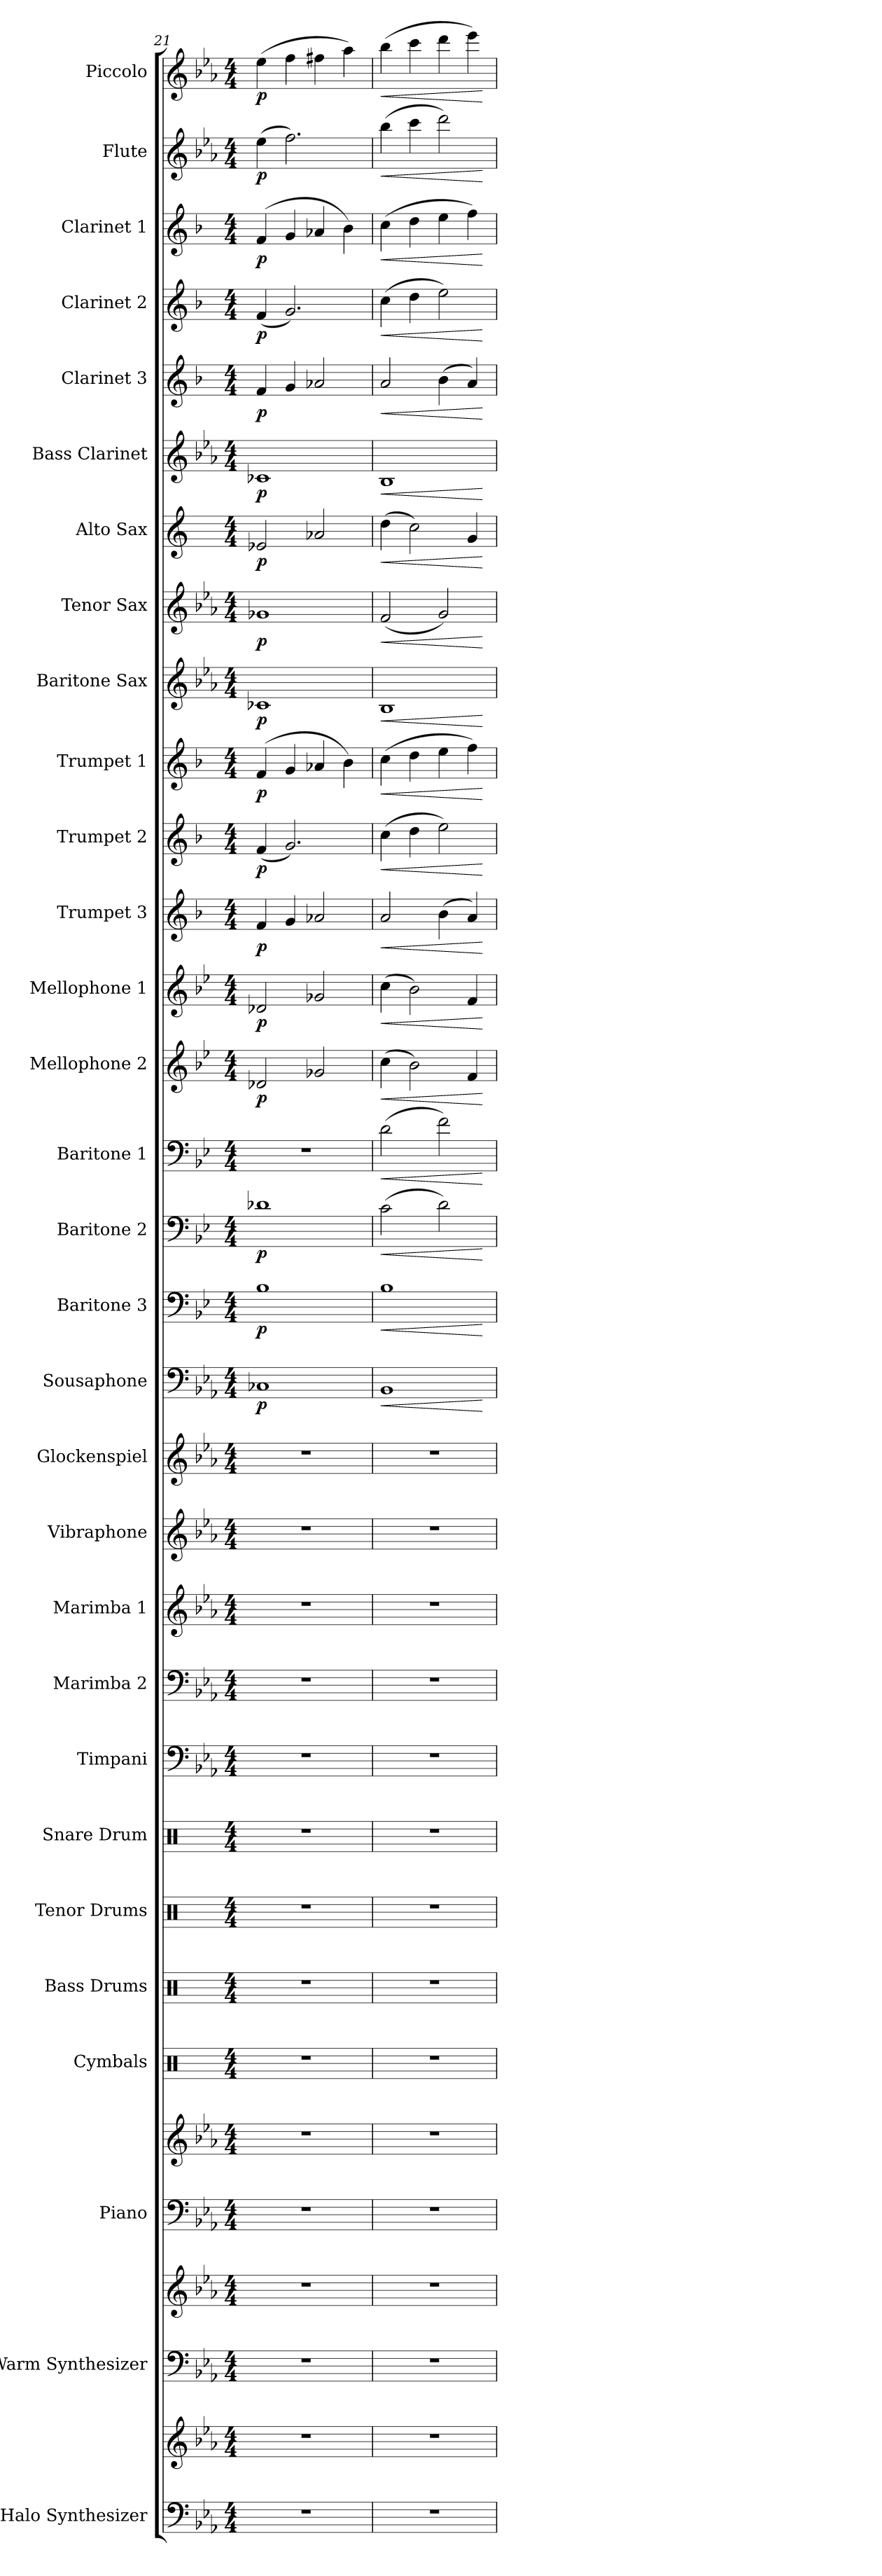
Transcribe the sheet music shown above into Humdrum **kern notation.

**kern	**kern	**kern	**kern	**kern	**kern	**kern	**kern	**kern	**kern	**kern	**kern	**kern	**kern	**kern	**kern	**dynam	**kern	**dynam	**kern	**dynam	**kern	**dynam	**kern	**dynam	**kern	**dynam	**kern	**dynam	**kern	**dynam	**kern	**dynam	**kern	**dynam	**kern	**dynam	**kern	**dynam	**kern	**dynam	**kern	**dynam	**kern	**dynam	**kern	**dynam	**kern	**dynam	**kern	**dynam
*part30	*part30	*part29	*part29	*part28	*part28	*part27	*part26	*part25	*part24	*part23	*part22	*part21	*part20	*part19	*part18	*part18	*part17	*part17	*part16	*part16	*part15	*part15	*part14	*part14	*part13	*part13	*part12	*part12	*part11	*part11	*part10	*part10	*part9	*part9	*part8	*part8	*part7	*part7	*part6	*part6	*part5	*part5	*part4	*part4	*part3	*part3	*part2	*part2	*part1	*part1
*staff33	*staff32	*staff31	*staff30	*staff29	*staff28	*staff27	*staff26	*staff25	*staff24	*staff23	*staff22	*staff21	*staff20	*staff19	*staff18	*staff18	*staff17	*staff17	*staff16	*staff16	*staff15	*staff15	*staff14	*staff14	*staff13	*staff13	*staff12	*staff12	*staff11	*staff11	*staff10	*staff10	*staff9	*staff9	*staff8	*staff8	*staff7	*staff7	*staff6	*staff6	*staff5	*staff5	*staff4	*staff4	*staff3	*staff3	*staff2	*staff2	*staff1	*staff1
*I"Halo Synthesizer	*	*I"Warm Synthesizer	*	*I"Piano	*	*I"Cymbals	*I"Bass Drums	*I"Tenor Drums	*I"Snare Drum	*I"Timpani	*I"Marimba 2	*I"Marimba 1	*I"Vibraphone	*I"Glockenspiel	*I"Sousaphone	*	*I"Baritone 3	*	*I"Baritone 2	*	*I"Baritone 1	*	*I"Mellophone 2	*	*I"Mellophone 1	*	*I"Trumpet 3	*	*I"Trumpet 2	*	*I"Trumpet 1	*	*I"Baritone Sax	*	*I"Tenor Sax	*	*I"Alto Sax	*	*I"Bass Clarinet	*	*I"Clarinet 3	*	*I"Clarinet 2	*	*I"Clarinet 1	*	*I"Flute	*	*I"Piccolo	*
*I'Synth. 2	*	*I'Synth. 1	*	*I'Pno.	*	*I'Cym.	*I'B.D.	*I'T.D.	*I'S.D.	*I'Timp.	*I'Mrm. 2	*I'Mrm. 1	*I'Vib.	*I'Glk.	*	*	*I'Bar. 3	*	*I'Bar. 2	*	*I'Bar. 1	*	*I'Mph. 2	*	*I'Mph. 1	*	*I'Tpt. 3	*	*I'Tpt. 2	*	*I'Tpt. 1	*	*I'Bari. Sax.	*	*I'T. Sax.	*	*I'A. Sax.	*	*I'B. Cl.	*	*I'Cl. 3	*	*I'Cl. 2	*	*I'Cl. 1	*	*I'Fl.	*	*I'Picc.	*
*clefF4	*clefG2	*clefF4	*clefG2	*clefF4	*clefG2	*clefX	*clefX	*clefX	*clefX	*clefF4	*clefF4	*clefG2	*clefG2	*clefG2	*clefF4	*	*clefF4	*	*clefF4	*	*clefF4	*	*clefG2	*	*clefG2	*	*clefG2	*	*clefG2	*	*clefG2	*	*clefG2	*	*clefG2	*	*clefG2	*	*clefG2	*	*clefG2	*	*clefG2	*	*clefG2	*	*clefG2	*	*clefG2	*
*	*	*	*	*	*	*	*	*	*	*	*	*	*	*ITrd-14c-24	*	*	*ITrd4c7	*	*ITrd4c7	*	*ITrd4c7	*	*ITrd4c7	*	*ITrd4c7	*	*ITrd1c2	*	*ITrd1c2	*	*ITrd1c2	*	*ITrd12c21	*	*ITrd8c14	*	*ITrd5c9	*	*ITrd8c14	*	*ITrd1c2	*	*ITrd1c2	*	*ITrd1c2	*	*	*	*ITrd-7c-12	*
*k[b-e-a-]	*k[b-e-a-]	*k[b-e-a-]	*k[b-e-a-]	*k[b-e-a-]	*k[b-e-a-]	*k[]	*k[]	*k[]	*k[]	*k[b-e-a-]	*k[b-e-a-]	*k[b-e-a-]	*k[b-e-a-]	*k[b-e-a-]	*k[b-e-a-]	*	*k[b-e-a-]	*	*k[b-e-a-]	*	*k[b-e-a-]	*	*k[b-e-a-]	*	*k[b-e-a-]	*	*k[b-e-a-]	*	*k[b-e-a-]	*	*k[b-e-a-]	*	*k[b-e-a-]	*	*k[b-e-a-]	*	*k[b-e-a-]	*	*k[b-e-a-]	*	*k[b-e-a-]	*	*k[b-e-a-]	*	*k[b-e-a-]	*	*k[b-e-a-]	*	*k[b-e-a-]	*
*M4/4	*M4/4	*M4/4	*M4/4	*M4/4	*M4/4	*M4/4	*M4/4	*M4/4	*M4/4	*M4/4	*M4/4	*M4/4	*M4/4	*M4/4	*M4/4	*	*M4/4	*	*M4/4	*	*M4/4	*	*M4/4	*	*M4/4	*	*M4/4	*	*M4/4	*	*M4/4	*	*M4/4	*	*M4/4	*	*M4/4	*	*M4/4	*	*M4/4	*	*M4/4	*	*M4/4	*	*M4/4	*	*M4/4	*
=21	=21	=21	=21	=21	=21	=21	=21	=21	=21	=21	=21	=21	=21	=21	=21	=21	=21	=21	=21	=21	=21	=21	=21	=21	=21	=21	=21	=21	=21	=21	=21	=21	=21	=21	=21	=21	=21	=21	=21	=21	=21	=21	=21	=21	=21	=21	=21	=21	=21	=21
!	!	!	!	!	!	!	!	!	!	!	!	!	!	!	!	!LO:DY:b	!	!LO:DY:b	!	!LO:DY:b	!	!	!	!LO:DY:b	!	!LO:DY:b	!	!LO:DY:b	!	!LO:DY:b	!	!LO:DY:b	!	!LO:DY:b	!	!LO:DY:b	!	!LO:DY:b	!	!LO:DY:b	!	!LO:DY:b	!	!LO:DY:b	!	!LO:DY:b	!	!LO:DY:b	!	!LO:DY:b
1r	1r	1r	1r	1r	1r	1r	1r	1r	1r	1r	1r	1r	1r	1r	1C-X	p	1E-	p	1G-X	p	1r	.	2G-X/	p	2G-X/	p	4e-/	p	(<4e-/	p	(<4e-/	p	1C-X	p	1G-X	p	2G-X/	p	1C-X	p	4e-/	p	(<4e-/	p	(<4e-/	p	(>4ee-\	p	(<4eee-\	p
.	.	.	.	.	.	.	.	.	.	.	.	.	.	.	.	.	.	.	.	.	.	.	.	.	.	.	4f/	.	2.f/)	.	4f/	.	.	.	.	.	.	.	.	.	4f/	.	2.f/)	.	4f/	.	2.ff\)	.	4fff\	.
.	.	.	.	.	.	.	.	.	.	.	.	.	.	.	.	.	.	.	.	.	.	.	2c-X/	.	2c-X/	.	2g-X/	.	.	.	4g-X/	.	.	.	.	.	2c-X/	.	.	.	2g-X/	.	.	.	4g-X/	.	.	.	4fff#X\	.
.	.	.	.	.	.	.	.	.	.	.	.	.	.	.	.	.	.	.	.	.	.	.	.	.	.	.	.	.	.	.	4a-\)	.	.	.	.	.	.	.	.	.	.	.	.	.	4a-\)	.	.	.	4aaa-\)	.
=22	=22	=22	=22	=22	=22	=22	=22	=22	=22	=22	=22	=22	=22	=22	=22	=22	=22	=22	=22	=22	=22	=22	=22	=22	=22	=22	=22	=22	=22	=22	=22	=22	=22	=22	=22	=22	=22	=22	=22	=22	=22	=22	=22	=22	=22	=22	=22	=22	=22	=22
!	!	!	!	!	!	!	!	!	!	!	!	!	!	!	!	!LO:HP:b	!	!LO:HP:b	!	!LO:HP:b	!	!LO:HP:b	!	!LO:HP:b	!	!LO:HP:b	!	!LO:HP:b	!	!LO:HP:b	!	!LO:HP:b	!	!LO:HP:b	!	!LO:HP:b	!	!LO:HP:b	!	!LO:HP:b	!	!LO:HP:b	!	!LO:HP:b	!	!LO:HP:b	!	!LO:HP:b	!	!LO:HP:b
1r	1r	1r	1r	1r	1r	1r	1r	1r	1r	1r	1r	1r	1r	1r	1BB-	<	1E-	<	(>2F\	<	(>2G\	<	(>4f\	<	(>4f\	<	2g/	<	(>4b-\	<	(>4b-\	<	1BB-	<	(<2F/	<	(>4f\	<	1BB-	<	2g/	<	(>4b-\	<	(>4b-\	<	(>4bb-\	<	(>4bbb-\	<
.	.	.	.	.	.	.	.	.	.	.	.	.	.	.	.	.	.	.	.	.	.	.	2e-\)	.	2e-\)	.	.	.	4cc\	.	4cc\	.	.	.	.	.	2e-\)	.	.	.	.	.	4cc\	.	4cc\	.	4ccc\	.	4cccc\	.
.	.	.	.	.	.	.	.	.	.	.	.	.	.	.	.	.	.	.	2G\)	.	2B-\)	.	.	.	.	.	(>4a-\	.	2dd\)	.	4dd\	.	.	.	2G/)	.	.	.	.	.	(>4a-\	.	2dd\)	.	4dd\	.	2ddd\)	.	4dddd\	.
.	.	.	.	.	.	.	.	.	.	.	.	.	.	.	.	.	.	.	.	.	.	.	4B-/	.	4B-/	.	4g/)	.	.	.	4ee-\)	.	.	.	.	.	4B-/	.	.	.	4g/)	.	.	.	4ee-\)	.	.	.	4eeee-\)	.
.	.	.	.	.	.	.	.	.	.	.	.	.	.	.	.	[	.	[	.	[	.	[	.	[	.	[	.	[	.	[	.	[	.	[	.	[	.	[	.	[	.	[	.	[	.	[	.	[	.	[
=	=	=	=	=	=	=	=	=	=	=	=	=	=	=	=	=	=	=	=	=	=	=	=	=	=	=	=	=	=	=	=	=	=	=	=	=	=	=	=	=	=	=	=	=	=	=	=	=	=	=
*-	*-	*-	*-	*-	*-	*-	*-	*-	*-	*-	*-	*-	*-	*-	*-	*-	*-	*-	*-	*-	*-	*-	*-	*-	*-	*-	*-	*-	*-	*-	*-	*-	*-	*-	*-	*-	*-	*-	*-	*-	*-	*-	*-	*-	*-	*-	*-	*-	*-	*-
